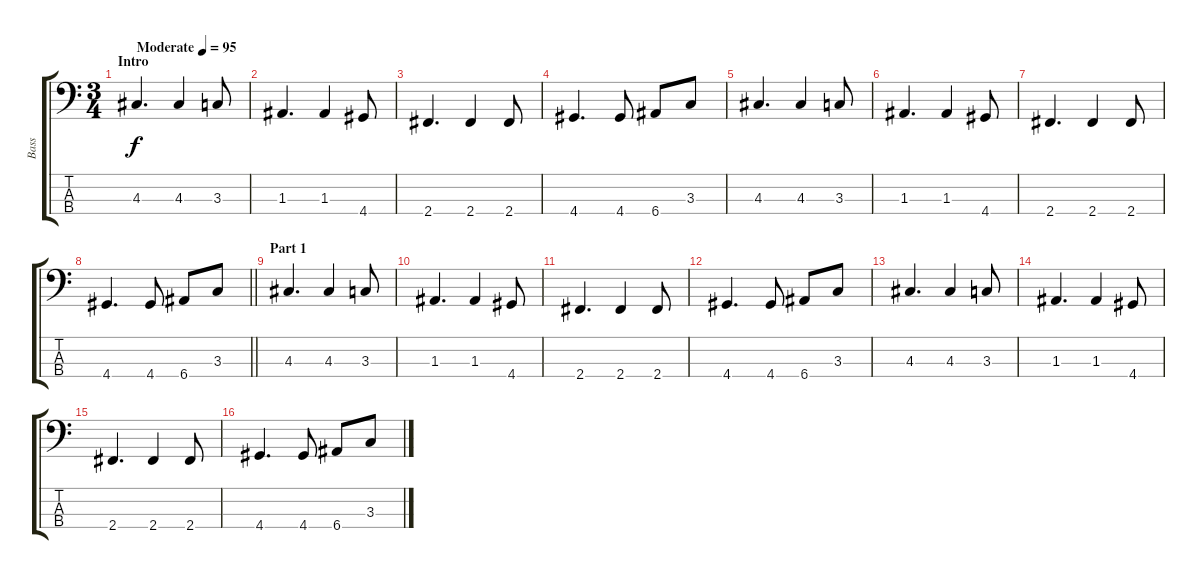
\track ("Bass" "Bass") {instrument electricbassfinger}
\staff {score tabs}
\tuning (G2 D2 A1 E1) {hide}
\ts (3 4)
\section ("" "Intro")
\tempo (95 "Moderate")
\clef f4
\ks c
4.3.4{d dy f instrument electricbassfinger} 4.3.4 3.3.8 |
1.3.4{d} 1.3.4 4.4.8 |
2.4.4{d} 2.4.4 2.4.8 |
4.4.4{d} 4.4.8 6.4.8 3.3.8 |
4.3.4{d} 4.3.4 3.3.8 |
1.3.4{d} 1.3.4 4.4.8 |
2.4.4{d} 2.4.4 2.4.8 |
\barLineRight lightlight
4.4.4{d} 4.4.8 6.4.8 3.3.8 |
\section ("" "Part 1")
4.3.4{d} 4.3.4 3.3.8 |
1.3.4{d} 1.3.4 4.4.8 |
2.4.4{d} 2.4.4 2.4.8 |
4.4.4{d} 4.4.8 6.4.8 3.3.8 |
4.3.4{d} 4.3.4 3.3.8 |
1.3.4{d} 1.3.4 4.4.8 |
2.4.4{d} 2.4.4 2.4.8 |
4.4.4{d} 4.4.8 6.4.8 3.3.8
